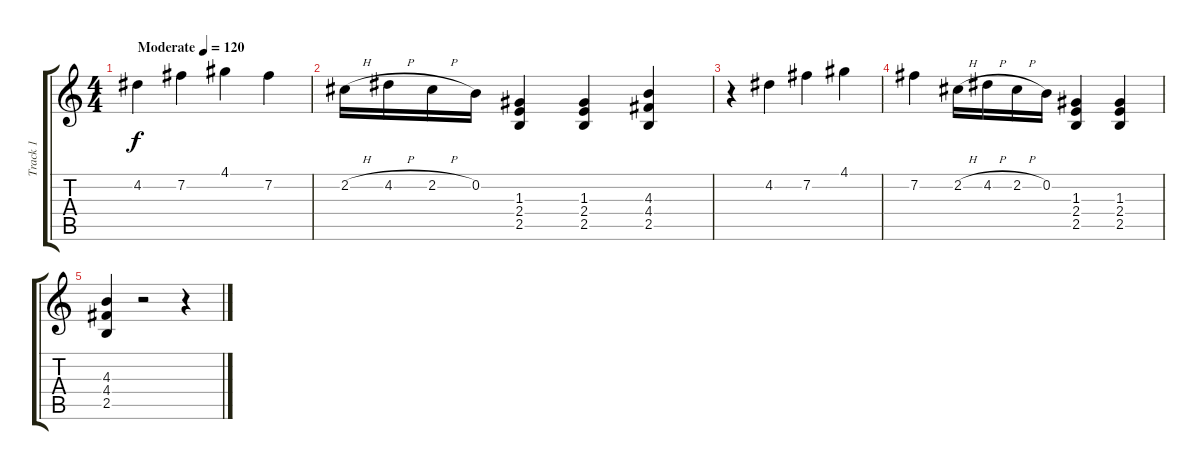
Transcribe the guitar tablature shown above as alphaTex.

\track ("Track 1" "Track 1") {instrument acousticguitarsteel}
\staff {score tabs}
\tuning (E4 B3 G3 D3 A2 E2) {hide}
\ts (4 4)
\tempo (120 "Moderate")
\clef g2
\ks c
4.2.4{dy f instrument acousticguitarsteel} 7.2.4 4.1.4 7.2.4 |
2.2{h}.16 4.2{h}.16 2.2{h}.16 0.2.16 (1.3 2.4 2.5).4 (1.3 2.4 2.5).4 (4.3 4.4 2.5).4 |
r.4 4.2.4 7.2.4 4.1.4 |
7.2.4 2.2{h}.16 4.2{h}.16 2.2{h}.16 0.2.16 (1.3 2.4 2.5).4 (1.3 2.4 2.5).4 |
(4.3 4.4 2.5).4 r.2 r.4
